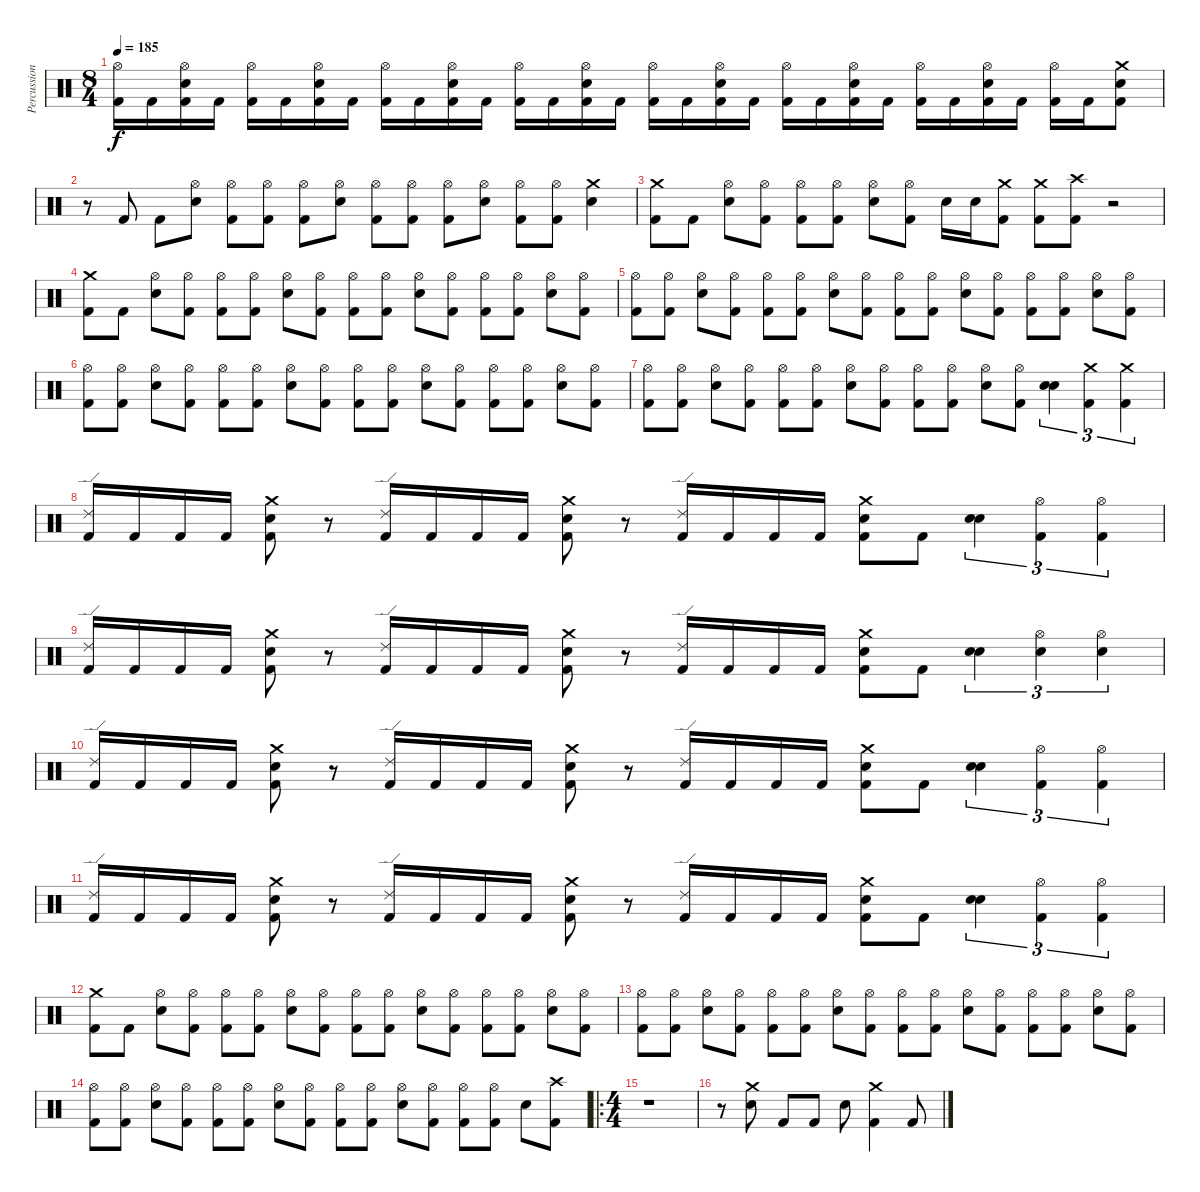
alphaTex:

\track ("Percussion" "Percussion") {instrument percussion}
\staff {score}
\articulation defaults
\ts (8 4)
\tempo 185
\clef neutral
\ks c
("Hi-Hat (open)" "Kick (hit) 2").16{dy f} "Kick (hit) 2".16 ("Hi-Hat (open)" "Electric Snare (hit)" "Kick (hit) 2").16 "Kick (hit) 2".16 ("Hi-Hat (open)" "Kick (hit) 2").16 "Kick (hit) 2".16 ("Hi-Hat (open)" "Electric Snare (hit)" "Kick (hit) 2").16 "Kick (hit) 2".16 ("Hi-Hat (open)" "Kick (hit) 2").16 "Kick (hit) 2".16 ("Hi-Hat (open)" "Electric Snare (hit)" "Kick (hit) 2").16 "Kick (hit) 2".16 ("Hi-Hat (open)" "Kick (hit) 2").16 "Kick (hit) 2".16 ("Hi-Hat (open)" "Electric Snare (hit)" "Kick (hit) 2").16 "Kick (hit) 2".16 ("Hi-Hat (open)" "Kick (hit) 2").16 "Kick (hit) 2".16 ("Hi-Hat (open)" "Electric Snare (hit)" "Kick (hit) 2").16 "Kick (hit) 2".16 ("Hi-Hat (open)" "Kick (hit) 2").16 "Kick (hit) 2".16 ("Hi-Hat (open)" "Electric Snare (hit)" "Kick (hit) 2").16 "Kick (hit) 2".16 ("Hi-Hat (open)" "Kick (hit) 2").16 "Kick (hit) 2".16 ("Hi-Hat (open)" "Electric Snare (hit)" "Kick (hit) 2").16 "Kick (hit) 2".16 ("Hi-Hat (open)" "Kick (hit) 2").16 "Kick (hit) 2".16 ("Crash medium (hit)" "Electric Snare (hit)" "Kick (hit) 2").8 |
r.8 "Kick (hit) 2".8 "Kick (hit) 2".8 ("Hi-Hat (open)" "Electric Snare (hit)").8 ("Hi-Hat (open)" "Kick (hit) 2").8 ("Hi-Hat (open)" "Kick (hit) 2").8 ("Hi-Hat (open)" "Kick (hit) 2").8 ("Hi-Hat (open)" "Electric Snare (hit)").8 ("Hi-Hat (open)" "Kick (hit) 2").8 ("Hi-Hat (open)" "Kick (hit) 2").8 ("Hi-Hat (open)" "Kick (hit) 2").8 ("Hi-Hat (open)" "Electric Snare (hit)").8 ("Hi-Hat (open)" "Kick (hit) 2").8 ("Hi-Hat (open)" "Kick (hit) 2").8 ("Crash medium (hit)" "Electric Snare (hit)").4 |
("Crash medium (hit)" "Kick (hit) 2").8 "Kick (hit) 2".8 ("Hi-Hat (open)" "Electric Snare (hit)").8 ("Hi-Hat (open)" "Kick (hit) 2").8 ("Hi-Hat (open)" "Kick (hit) 2").8 ("Hi-Hat (open)" "Kick (hit) 2").8 ("Hi-Hat (open)" "Electric Snare (hit)").8 ("Hi-Hat (open)" "Kick (hit) 2").8 "Electric Snare (hit)".16 "Electric Snare (hit)".16 ("Crash medium (hit)" "Kick (hit) 2").8 ("Crash medium (hit)" "Kick (hit) 2").8 ("Crash high (hit)" "Kick (hit) 2").8 r.2 |
("Crash medium (hit)" "Kick (hit) 2").8 "Kick (hit) 2".8 ("Hi-Hat (open)" "Electric Snare (hit)").8 ("Hi-Hat (open)" "Kick (hit) 2").8 ("Hi-Hat (open)" "Kick (hit) 2").8 ("Hi-Hat (open)" "Kick (hit) 2").8 ("Hi-Hat (open)" "Electric Snare (hit)").8 ("Hi-Hat (open)" "Kick (hit) 2").8 ("Hi-Hat (open)" "Kick (hit) 2").8 ("Hi-Hat (open)" "Kick (hit) 2").8 ("Hi-Hat (open)" "Electric Snare (hit)").8 ("Hi-Hat (open)" "Kick (hit) 2").8 ("Hi-Hat (open)" "Kick (hit) 2").8 ("Hi-Hat (open)" "Kick (hit) 2").8 ("Hi-Hat (open)" "Electric Snare (hit)").8 ("Hi-Hat (open)" "Kick (hit) 2").8 |
("Hi-Hat (open)" "Kick (hit) 2").8 ("Hi-Hat (open)" "Kick (hit) 2").8 ("Hi-Hat (open)" "Electric Snare (hit)").8 ("Hi-Hat (open)" "Kick (hit) 2").8 ("Hi-Hat (open)" "Kick (hit) 2").8 ("Hi-Hat (open)" "Kick (hit) 2").8 ("Hi-Hat (open)" "Electric Snare (hit)").8 ("Hi-Hat (open)" "Kick (hit) 2").8 ("Hi-Hat (open)" "Kick (hit) 2").8 ("Hi-Hat (open)" "Kick (hit) 2").8 ("Hi-Hat (open)" "Electric Snare (hit)").8 ("Hi-Hat (open)" "Kick (hit) 2").8 ("Hi-Hat (open)" "Kick (hit) 2").8 ("Hi-Hat (open)" "Kick (hit) 2").8 ("Hi-Hat (open)" "Electric Snare (hit)").8 ("Hi-Hat (open)" "Kick (hit) 2").8 |
("Hi-Hat (open)" "Kick (hit) 2").8 ("Hi-Hat (open)" "Kick (hit) 2").8 ("Hi-Hat (open)" "Electric Snare (hit)").8 ("Hi-Hat (open)" "Kick (hit) 2").8 ("Hi-Hat (open)" "Kick (hit) 2").8 ("Hi-Hat (open)" "Kick (hit) 2").8 ("Hi-Hat (open)" "Electric Snare (hit)").8 ("Hi-Hat (open)" "Kick (hit) 2").8 ("Hi-Hat (open)" "Kick (hit) 2").8 ("Hi-Hat (open)" "Kick (hit) 2").8 ("Hi-Hat (open)" "Electric Snare (hit)").8 ("Hi-Hat (open)" "Kick (hit) 2").8 ("Hi-Hat (open)" "Kick (hit) 2").8 ("Hi-Hat (open)" "Kick (hit) 2").8 ("Hi-Hat (open)" "Electric Snare (hit)").8 ("Hi-Hat (open)" "Kick (hit) 2").8 |
("Hi-Hat (open)" "Kick (hit) 2").8 ("Hi-Hat (open)" "Kick (hit) 2").8 ("Hi-Hat (open)" "Electric Snare (hit)").8 ("Hi-Hat (open)" "Kick (hit) 2").8 ("Hi-Hat (open)" "Kick (hit) 2").8 ("Hi-Hat (open)" "Kick (hit) 2").8 ("Hi-Hat (open)" "Electric Snare (hit)").8 ("Hi-Hat (open)" "Kick (hit) 2").8 ("Hi-Hat (open)" "Kick (hit) 2").8 ("Hi-Hat (open)" "Kick (hit) 2").8 ("Hi-Hat (open)" "Electric Snare (hit)").8 ("Hi-Hat (open)" "Kick (hit) 2").8 ("Electric Snare (hit)" "Electric Snare (hit)").4{tu (3 2)} ("Crash medium (hit)" "Kick (hit) 2").4{tu (3 2)} ("Crash medium (hit)" "Kick (hit) 2").4{tu (3 2)} |
("Ride (edge) 2" "Kick (hit) 2").16 "Kick (hit) 2".16 "Kick (hit) 2".16 "Kick (hit) 2".16 ("Crash medium (hit)" "Electric Snare (hit)" "Kick (hit) 2").8 r.8 ("Ride (edge) 2" "Kick (hit) 2").16 "Kick (hit) 2".16 "Kick (hit) 2".16 "Kick (hit) 2".16 ("Crash medium (hit)" "Electric Snare (hit)" "Kick (hit) 2").8 r.8 ("Ride (edge) 2" "Kick (hit) 2").16 "Kick (hit) 2".16 "Kick (hit) 2".16 "Kick (hit) 2".16 ("Crash medium (hit)" "Electric Snare (hit)" "Kick (hit) 2").8 "Kick (hit) 2".8 ("Electric Snare (hit)" "Electric Snare (hit)").4{tu (3 2)} ("Hi-Hat (open)" "Kick (hit) 2").4{tu (3 2)} ("Hi-Hat (open)" "Kick (hit) 2").4{tu (3 2)} |
("Ride (edge) 2" "Kick (hit) 2").16 "Kick (hit) 2".16 "Kick (hit) 2".16 "Kick (hit) 2".16 ("Crash medium (hit)" "Electric Snare (hit)" "Kick (hit) 2").8 r.8 ("Ride (edge) 2" "Kick (hit) 2").16 "Kick (hit) 2".16 "Kick (hit) 2".16 "Kick (hit) 2".16 ("Crash medium (hit)" "Electric Snare (hit)" "Kick (hit) 2").8 r.8 ("Ride (edge) 2" "Kick (hit) 2").16 "Kick (hit) 2".16 "Kick (hit) 2".16 "Kick (hit) 2".16 ("Crash medium (hit)" "Electric Snare (hit)" "Kick (hit) 2").8 "Kick (hit) 2".8 ("Electric Snare (hit)" "Electric Snare (hit)").4{tu (3 2)} ("Hi-Hat (open)" "Electric Snare (hit)").4{tu (3 2)} ("Hi-Hat (open)" "Electric Snare (hit)").4{tu (3 2)} |
("Ride (edge) 2" "Kick (hit) 2").16 "Kick (hit) 2".16 "Kick (hit) 2".16 "Kick (hit) 2".16 ("Crash medium (hit)" "Electric Snare (hit)" "Kick (hit) 2").8 r.8 ("Ride (edge) 2" "Kick (hit) 2").16 "Kick (hit) 2".16 "Kick (hit) 2".16 "Kick (hit) 2".16 ("Crash medium (hit)" "Electric Snare (hit)" "Kick (hit) 2").8 r.8 ("Ride (edge) 2" "Kick (hit) 2").16 "Kick (hit) 2".16 "Kick (hit) 2".16 "Kick (hit) 2".16 ("Crash medium (hit)" "Electric Snare (hit)" "Kick (hit) 2").8 "Kick (hit) 2".8 ("Electric Snare (hit)" "Electric Snare (hit)").4{tu (3 2)} ("Hi-Hat (open)" "Kick (hit) 2").4{tu (3 2)} ("Hi-Hat (open)" "Kick (hit) 2").4{tu (3 2)} |
("Ride (edge) 2" "Kick (hit) 2").16 "Kick (hit) 2".16 "Kick (hit) 2".16 "Kick (hit) 2".16 ("Crash medium (hit)" "Electric Snare (hit)" "Kick (hit) 2").8 r.8 ("Ride (edge) 2" "Kick (hit) 2").16 "Kick (hit) 2".16 "Kick (hit) 2".16 "Kick (hit) 2".16 ("Crash medium (hit)" "Electric Snare (hit)" "Kick (hit) 2").8 r.8 ("Ride (edge) 2" "Kick (hit) 2").16 "Kick (hit) 2".16 "Kick (hit) 2".16 "Kick (hit) 2".16 ("Crash medium (hit)" "Electric Snare (hit)" "Kick (hit) 2").8 "Kick (hit) 2".8 ("Electric Snare (hit)" "Electric Snare (hit)").4{tu (3 2)} ("Hi-Hat (open)" "Kick (hit) 2").4{tu (3 2)} ("Hi-Hat (open)" "Kick (hit) 2").4{tu (3 2)} |
("Crash medium (hit)" "Kick (hit) 2").8 "Kick (hit) 2".8 ("Hi-Hat (open)" "Electric Snare (hit)").8 ("Hi-Hat (open)" "Kick (hit) 2").8 ("Hi-Hat (open)" "Kick (hit) 2").8 ("Hi-Hat (open)" "Kick (hit) 2").8 ("Hi-Hat (open)" "Electric Snare (hit)").8 ("Hi-Hat (open)" "Kick (hit) 2").8 ("Hi-Hat (open)" "Kick (hit) 2").8 ("Hi-Hat (open)" "Kick (hit) 2").8 ("Hi-Hat (open)" "Electric Snare (hit)").8 ("Hi-Hat (open)" "Kick (hit) 2").8 ("Hi-Hat (open)" "Kick (hit) 2").8 ("Hi-Hat (open)" "Kick (hit) 2").8 ("Hi-Hat (open)" "Electric Snare (hit)").8 ("Hi-Hat (open)" "Kick (hit) 2").8 |
("Hi-Hat (open)" "Kick (hit) 2").8 ("Hi-Hat (open)" "Kick (hit) 2").8 ("Hi-Hat (open)" "Electric Snare (hit)").8 ("Hi-Hat (open)" "Kick (hit) 2").8 ("Hi-Hat (open)" "Kick (hit) 2").8 ("Hi-Hat (open)" "Kick (hit) 2").8 ("Hi-Hat (open)" "Electric Snare (hit)").8 ("Hi-Hat (open)" "Kick (hit) 2").8 ("Hi-Hat (open)" "Kick (hit) 2").8 ("Hi-Hat (open)" "Kick (hit) 2").8 ("Hi-Hat (open)" "Electric Snare (hit)").8 ("Hi-Hat (open)" "Kick (hit) 2").8 ("Hi-Hat (open)" "Kick (hit) 2").8 ("Hi-Hat (open)" "Kick (hit) 2").8 ("Hi-Hat (open)" "Electric Snare (hit)").8 ("Hi-Hat (open)" "Kick (hit) 2").8 |
("Hi-Hat (open)" "Kick (hit) 2").8 ("Hi-Hat (open)" "Kick (hit) 2").8 ("Hi-Hat (open)" "Electric Snare (hit)").8 ("Hi-Hat (open)" "Kick (hit) 2").8 ("Hi-Hat (open)" "Kick (hit) 2").8 ("Hi-Hat (open)" "Kick (hit) 2").8 ("Hi-Hat (open)" "Electric Snare (hit)").8 ("Hi-Hat (open)" "Kick (hit) 2").8 ("Hi-Hat (open)" "Kick (hit) 2").8 ("Hi-Hat (open)" "Kick (hit) 2").8 ("Hi-Hat (open)" "Electric Snare (hit)").8 ("Hi-Hat (open)" "Kick (hit) 2").8 ("Hi-Hat (open)" "Kick (hit) 2").8 ("Hi-Hat (open)" "Kick (hit) 2").8 "Electric Snare (hit)".8 ("Crash high (hit)" "Kick (hit) 2").8 |
\ro
\ts (4 4)
r.1 |
r.8 ("Crash medium (hit)" "Electric Snare (hit)").8 "Kick (hit) 2".8 "Kick (hit) 2".8 "Electric Snare (hit)".8 ("Crash medium (hit)" "Kick (hit) 2").4 "Kick (hit) 2".8
